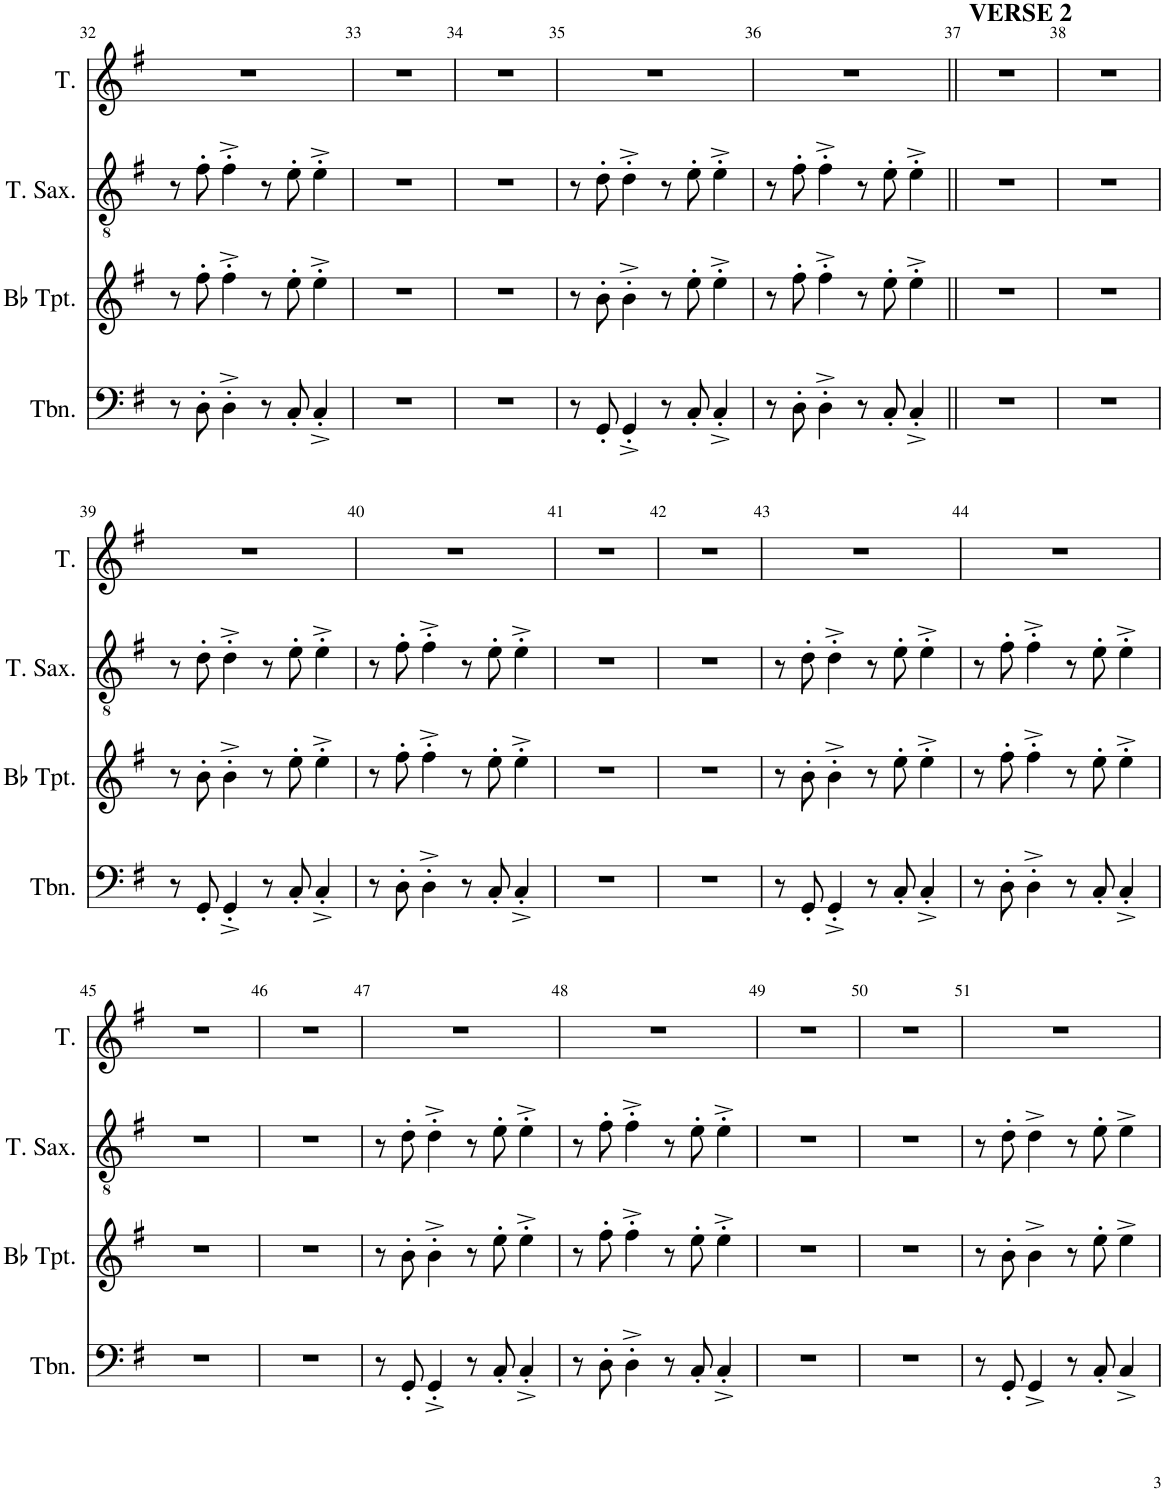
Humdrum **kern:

**kern	**kern	**kern	**kern
*part4	*part3	*part2	*part1
*staff4	*staff3	*staff2	*staff1
*I"Trombone	*I"Bb Trumpet	*I"Tenor Saxophone	*I"Tenor
*I'Tbn.	*I'Bb Tpt.	*I'T. Sax.	*I'T.
!!LO:PB:g=z
*clefF4	*clefG2	*clefGv2	*clefG2
*	*ITrd1c2	*ITrd8c14	*
*k[f#]	*k[f#]	*k[f#]	*k[f#]
*M4/4	*M4/4	*M4/4	*M4/4
=32	=32	=32	=32
8r	8r	8r	1r
8D'\	8ff#'\	8f#'\	.
4D'^\	4ff#'^\	4f#'^\	.
8r	8r	8r	.
8C'/	8ee'\	8e'\	.
4C'^/	4ee'^\	4e'^\	.
=33	=33	=33	=33
1r	1r	1r	1r
=34	=34	=34	=34
1r	1r	1r	1r
=35	=35	=35	=35
8r	8r	8r	1r
8GG'/	8b'\	8d'\	.
4GG'^/	4b'^\	4d'^\	.
8r	8r	8r	.
8C'/	8ee'\	8e'\	.
4C'^/	4ee'^\	4e'^\	.
=36	=36	=36	=36
8r	8r	8r	1r
8D'\	8ff#'\	8f#'\	.
4D'^\	4ff#'^\	4f#'^\	.
8r	8r	8r	.
8C'/	8ee'\	8e'\	.
4C'^/	4ee'^\	4e'^\	.
=37||	=37||	=37||	=37||
!	!	!	!LO:TX:a:B:t=VERSE 2
1r	1r	1r	1r
=38	=38	=38	=38
1r	1r	1r	1r
!!LO:LB:g=z
=39	=39	=39	=39
8r	8r	8r	1r
8GG'/	8b'\	8d'\	.
4GG'^/	4b'^\	4d'^\	.
8r	8r	8r	.
8C'/	8ee'\	8e'\	.
4C'^/	4ee'^\	4e'^\	.
=40	=40	=40	=40
8r	8r	8r	1r
8D'\	8ff#'\	8f#'\	.
4D'^\	4ff#'^\	4f#'^\	.
8r	8r	8r	.
8C'/	8ee'\	8e'\	.
4C'^/	4ee'^\	4e'^\	.
=41	=41	=41	=41
1r	1r	1r	1r
=42	=42	=42	=42
1r	1r	1r	1r
=43	=43	=43	=43
8r	8r	8r	1r
8GG'/	8b'\	8d'\	.
4GG'^/	4b'^\	4d'^\	.
8r	8r	8r	.
8C'/	8ee'\	8e'\	.
4C'^/	4ee'^\	4e'^\	.
=44	=44	=44	=44
8r	8r	8r	1r
8D'\	8ff#'\	8f#'\	.
4D'^\	4ff#'^\	4f#'^\	.
8r	8r	8r	.
8C'/	8ee'\	8e'\	.
4C'^/	4ee'^\	4e'^\	.
!!LO:LB:g=z
=45	=45	=45	=45
1r	1r	1r	1r
=46	=46	=46	=46
1r	1r	1r	1r
=47	=47	=47	=47
8r	8r	8r	1r
8GG'/	8b'\	8d'\	.
4GG'^/	4b'^\	4d'^\	.
8r	8r	8r	.
8C'/	8ee'\	8e'\	.
4C'^/	4ee'^\	4e'^\	.
=48	=48	=48	=48
8r	8r	8r	1r
8D'\	8ff#'\	8f#'\	.
4D'^\	4ff#'^\	4f#'^\	.
8r	8r	8r	.
8C'/	8ee'\	8e'\	.
4C'^/	4ee'^\	4e'^\	.
=49	=49	=49	=49
1r	1r	1r	1r
=50	=50	=50	=50
1r	1r	1r	1r
=51	=51	=51	=51
8r	8r	8r	1r
8GG'/	8b'\	8d'\	.
4GG^/	4b^\	4d^\	.
8r	8r	8r	.
8C'/	8ee'\	8e'\	.
4C^/	4ee^\	4e^\	.
=	=	=	=
*-	*-	*-	*-
